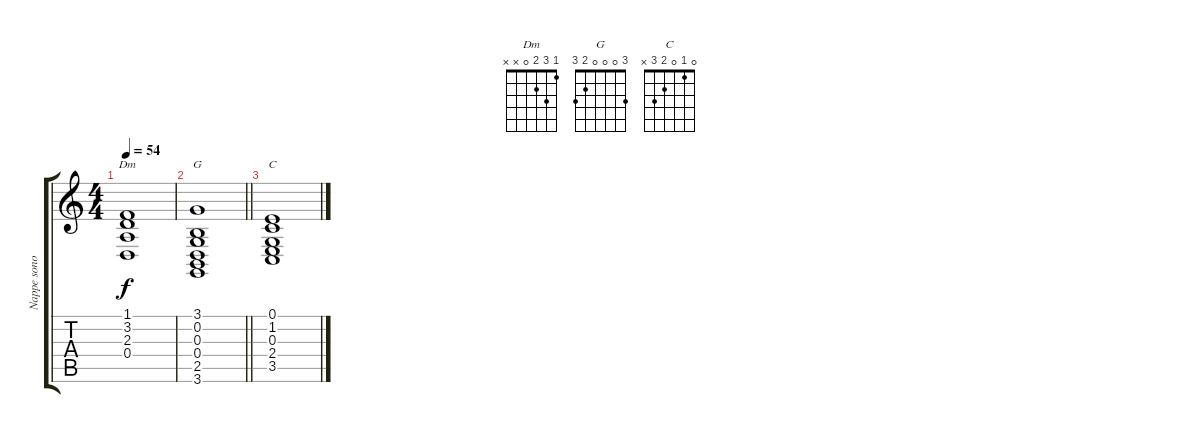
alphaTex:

\track ("Nappe sonore" "Nappe sono") {instrument choiraahs}
\staff {score tabs}
\tuning (E4 B3 G3 D3 A2 E2) {hide}
\chord ("Dm" 1 3 2 0 x x)
\chord ("G" 3 0 0 0 2 3)
\chord ("C" 0 1 0 2 3 x)
\ts (4 4)
\tempo 54
\clef g2
\ks c
(1.1 3.2 2.3 0.4).1{ch "Dm" dy f} |
\barLineRight lightlight
(3.1 0.2 0.3 0.4 2.5 3.6).1{ch "G" volume 0} |
(0.1 1.2 0.3 2.4 3.5).1{ch "C"}
